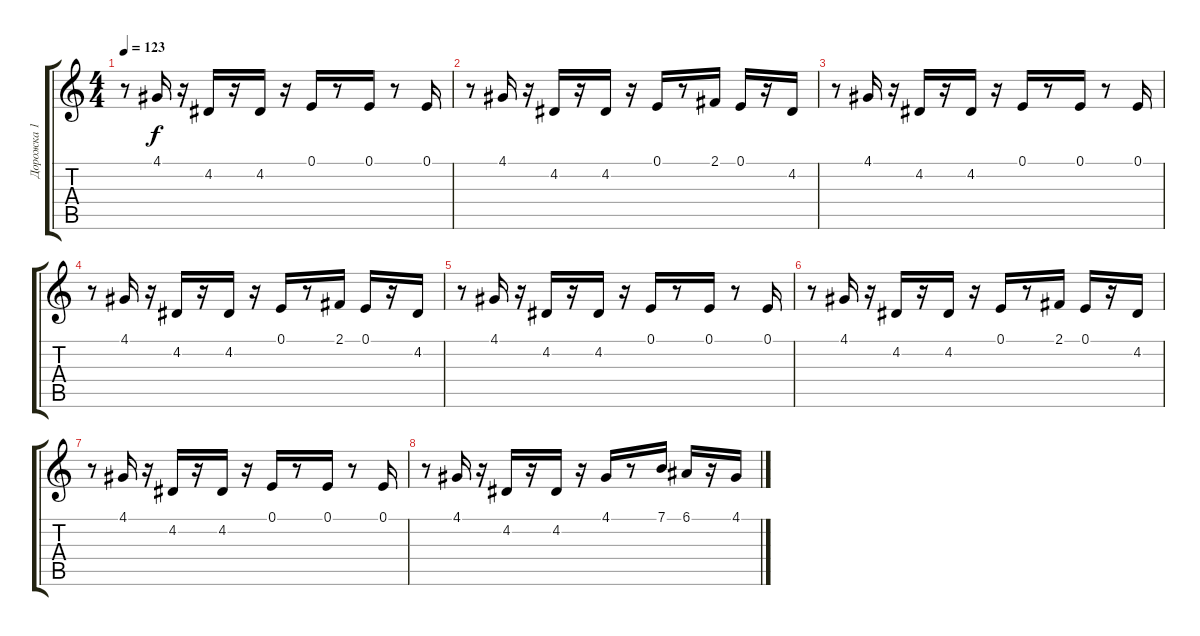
\track ("Дорожка 1" "Дорожка 1") {solo instrument tenorsax}
\staff {score tabs}
\tuning (E4 B3 G3 D3 A2 E2) {hide}
\ts (4 4)
\tempo 123
\clef g2
\ks c
r.8{dy f} 4.1.16 r.16 4.2.16 r.16 4.2.16 r.16 0.1.16 r.8 0.1.16 r.8 0.1.16 |
r.8 4.1.16 r.16 4.2.16 r.16 4.2.16 r.16 0.1.16 r.8 2.1.16 0.1.16 r.16 4.2.16 |
r.8 4.1.16 r.16 4.2.16 r.16 4.2.16 r.16 0.1.16 r.8 0.1.16 r.8 0.1.16 |
r.8 4.1.16 r.16 4.2.16 r.16 4.2.16 r.16 0.1.16 r.8 2.1.16 0.1.16 r.16 4.2.16 |
r.8 4.1.16 r.16 4.2.16 r.16 4.2.16 r.16 0.1.16 r.8 0.1.16 r.8 0.1.16 |
r.8 4.1.16 r.16 4.2.16 r.16 4.2.16 r.16 0.1.16 r.8 2.1.16 0.1.16 r.16 4.2.16 |
r.8 4.1.16 r.16 4.2.16 r.16 4.2.16 r.16 0.1.16 r.8 0.1.16 r.8 0.1.16 |
r.8 4.1.16 r.16 4.2.16 r.16 4.2.16 r.16 4.1.16 r.8 7.1.16 6.1.16 r.16 4.1.16
